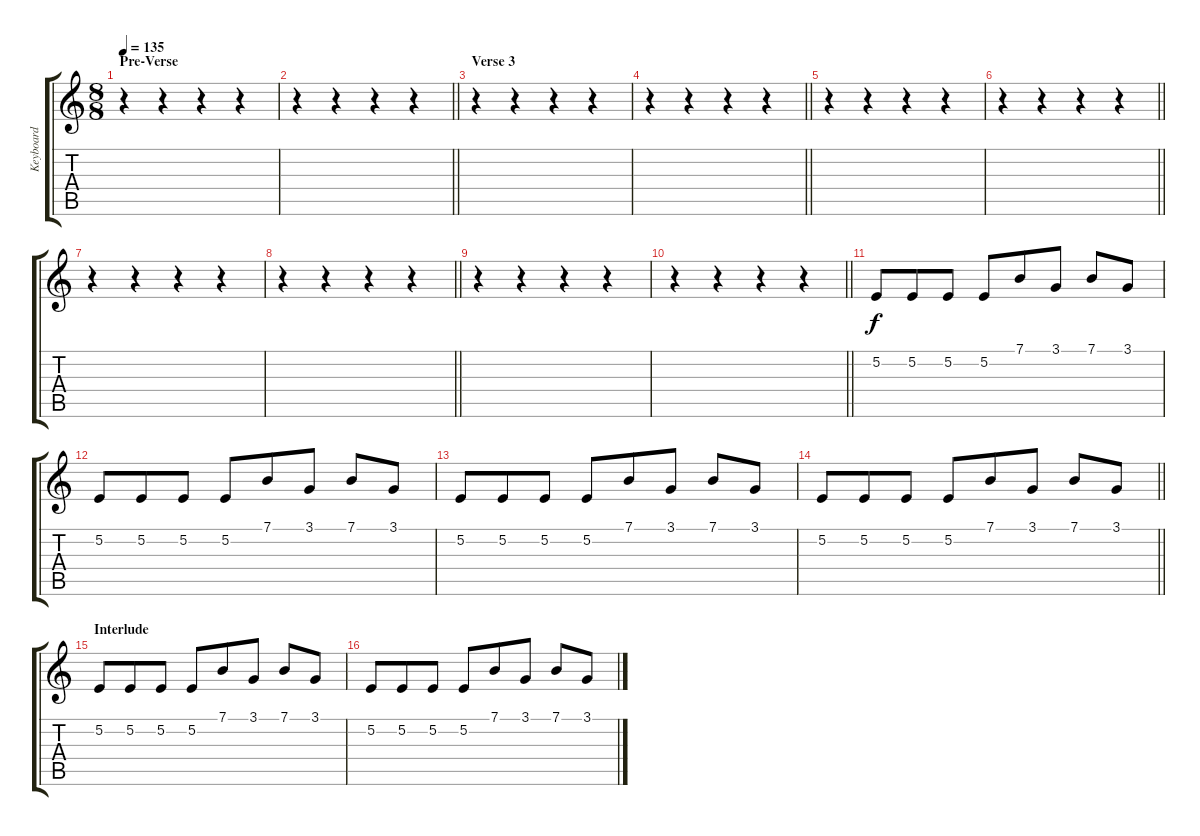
\track ("Keyboard" "Keyboard") {instrument electricgrandpiano}
\staff {score tabs}
\tuning (E4 B3 G3 D3 A2 E2) {hide}
\ts (8 8)
\section ("" "Pre-Verse")
\tempo 135
\clef g2
\ks c
r.4{dy f} r.4 r.4 r.4 |
\barLineRight lightlight
r.4 r.4 r.4 r.4 |
\section ("" "Verse 3")
r.4 r.4 r.4 r.4 |
\barLineRight lightlight
r.4 r.4 r.4 r.4 |
r.4 r.4 r.4 r.4 |
\barLineRight lightlight
r.4 r.4 r.4 r.4 |
r.4 r.4 r.4 r.4 |
\barLineRight lightlight
r.4 r.4 r.4 r.4 |
r.4 r.4 r.4 r.4 |
\barLineRight lightlight
r.4 r.4 r.4 r.4 |
5.2.8 5.2.8 5.2.8 5.2.8 7.1.8 3.1.8 7.1.8 3.1.8 |
5.2.8 5.2.8 5.2.8 5.2.8 7.1.8 3.1.8 7.1.8 3.1.8 |
5.2.8 5.2.8 5.2.8 5.2.8 7.1.8 3.1.8 7.1.8 3.1.8 |
\barLineRight lightlight
5.2.8 5.2.8 5.2.8 5.2.8 7.1.8 3.1.8 7.1.8 3.1.8 |
\section ("" "Interlude")
5.2.8 5.2.8 5.2.8 5.2.8 7.1.8 3.1.8 7.1.8 3.1.8 |
5.2.8 5.2.8 5.2.8 5.2.8 7.1.8 3.1.8 7.1.8 3.1.8
